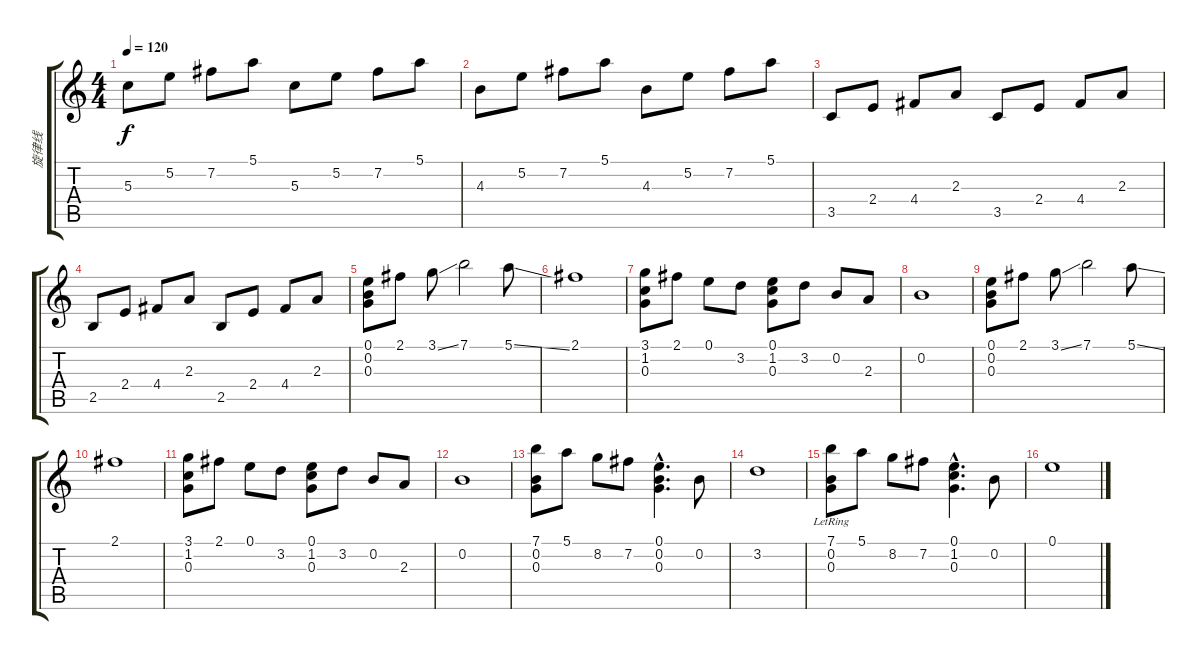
\track ("旋律线" "旋律线") {instrument acousticguitarnylon}
\staff {score tabs}
\tuning (E4 B3 G3 D3 A2 E2) {hide}
\ts (4 4)
\tempo 120
\clef g2
\ks c
5.3.8{dy f instrument acousticguitarnylon} 5.2.8 7.2.8 5.1.8 5.3.8 5.2.8 7.2.8 5.1.8 |
4.3.8 5.2.8 7.2.8 5.1.8 4.3.8 5.2.8 7.2.8 5.1.8 |
3.5.8 2.4.8 4.4.8 2.3.8 3.5.8 2.4.8 4.4.8 2.3.8 |
2.5.8 2.4.8 4.4.8 2.3.8 2.5.8 2.4.8 4.4.8 2.3.8 |
(0.1 0.2 0.3).8 2.1.8 3.1{ss}.8 7.1.2 5.1{ss}.8 |
2.1.1 |
(3.1 1.2 0.3).8 2.1.8 0.1.8 3.2.8 (0.1 1.2 0.3).8 3.2.8 0.2.8 2.3.8 |
0.2.1 |
(0.1 0.2 0.3).8 2.1.8 3.1{ss}.8 7.1.2 5.1{ss}.8 |
2.1.1 |
(3.1 1.2 0.3).8 2.1.8 0.1.8 3.2.8 (0.1 1.2 0.3).8 3.2.8 0.2.8 2.3.8 |
0.2.1 |
(7.1 0.2 0.3).8 5.1.8 8.2.8 7.2.8 (0.1{hac} 0.2{hac} 0.3{hac}).4{d} 0.2.8 |
3.2.1 |
(7.1 0.2{lr} 0.3{lr}).8 5.1.8 8.2.8 7.2.8 (0.1{hac} 1.2{hac} 0.3{hac}).4{d} 0.2.8 |
0.1.1
